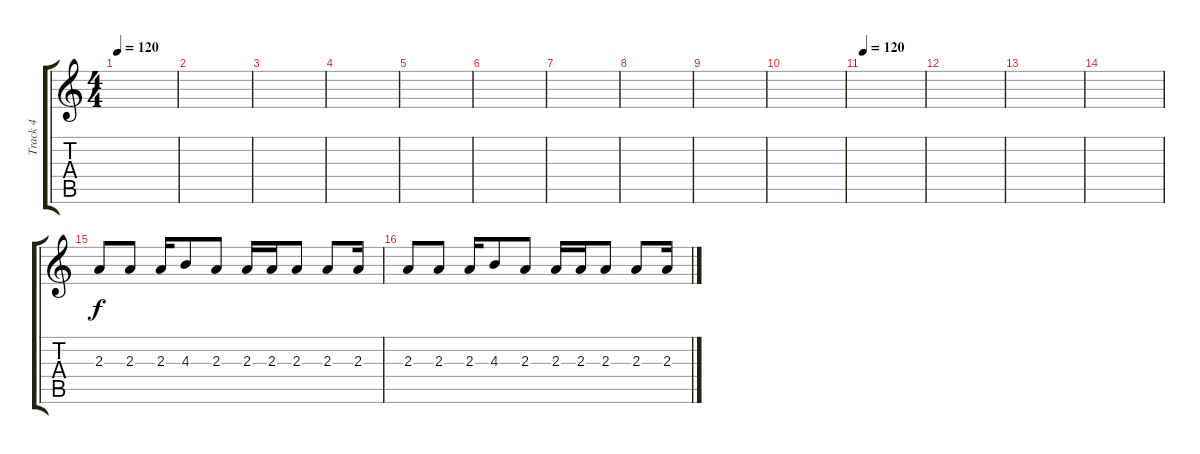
\track ("Track 4" "Track 4") {instrument overdrivenguitar}
\staff {score tabs}
\tuning (E4 B3 G3 D3 A2 E2) {hide}
\ts (4 4)
\tempo 120
\tempo 180
\tempo 120
\clef g2
\ks c
|
|
|
|
|
|
|
|
|
|
\tempo 120
|
|
|
|
2.3.8 2.3.8 2.3.16 4.3.8 2.3.8 2.3.16 2.3.16 2.3.8 2.3.8 2.3.16 |
2.3.8 2.3.8 2.3.16 4.3.8 2.3.8 2.3.16 2.3.16 2.3.8 2.3.8 2.3.16
